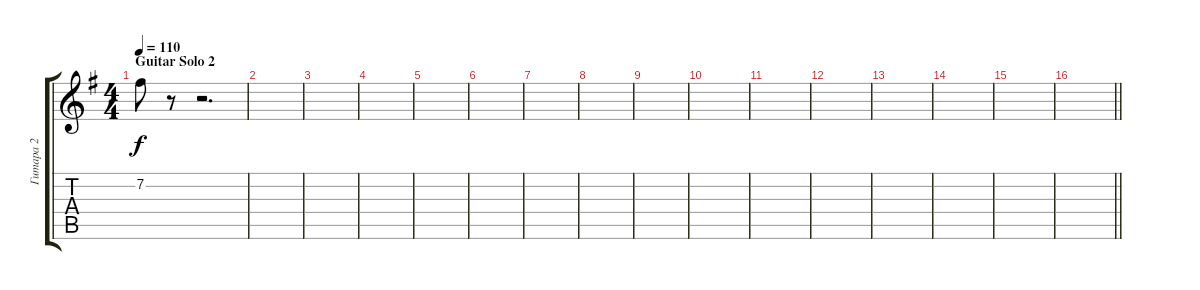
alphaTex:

\track ("Гитара 2" "Гитара 2") {instrument distortionguitar}
\staff {score tabs}
\tuning (E4 B3 G3 D3 A2 E2) {hide}
\ts (4 4)
\section ("" "Guitar Solo 2")
\tempo 110
\clef g2
\ks eminor
7.2{t}.8{dy f} r.8 r.2{d} |
|
|
|
|
|
|
|
|
|
|
|
|
|
|
\barLineRight lightlight
